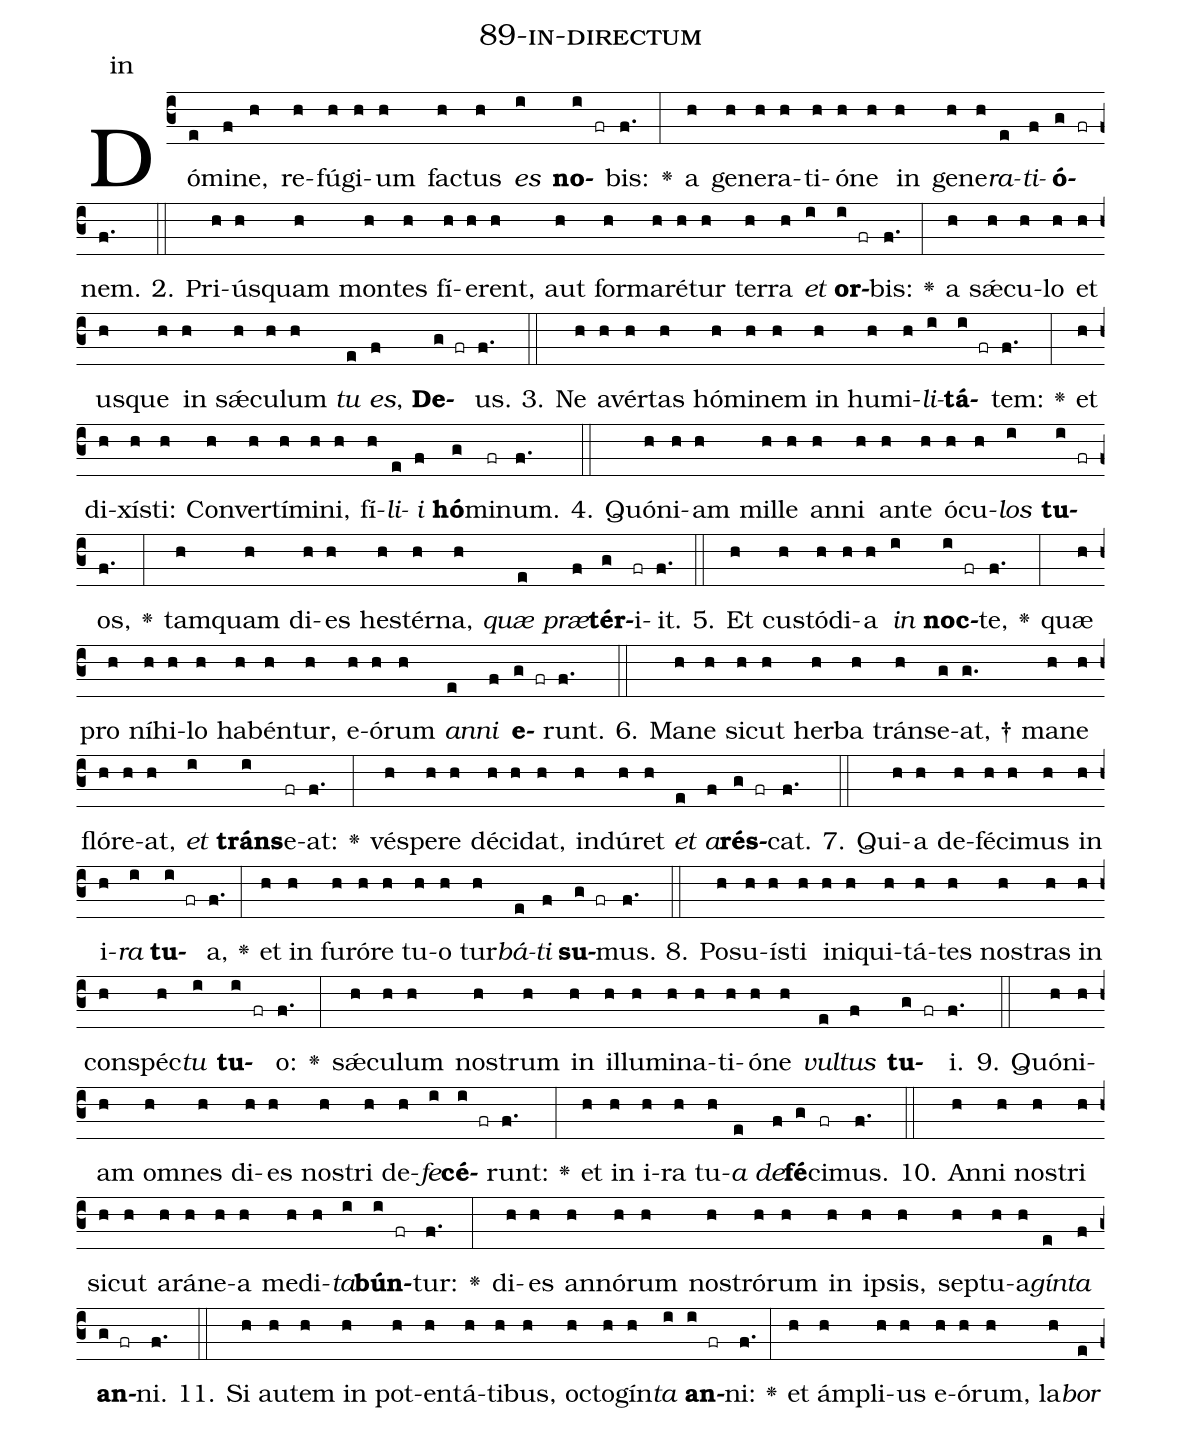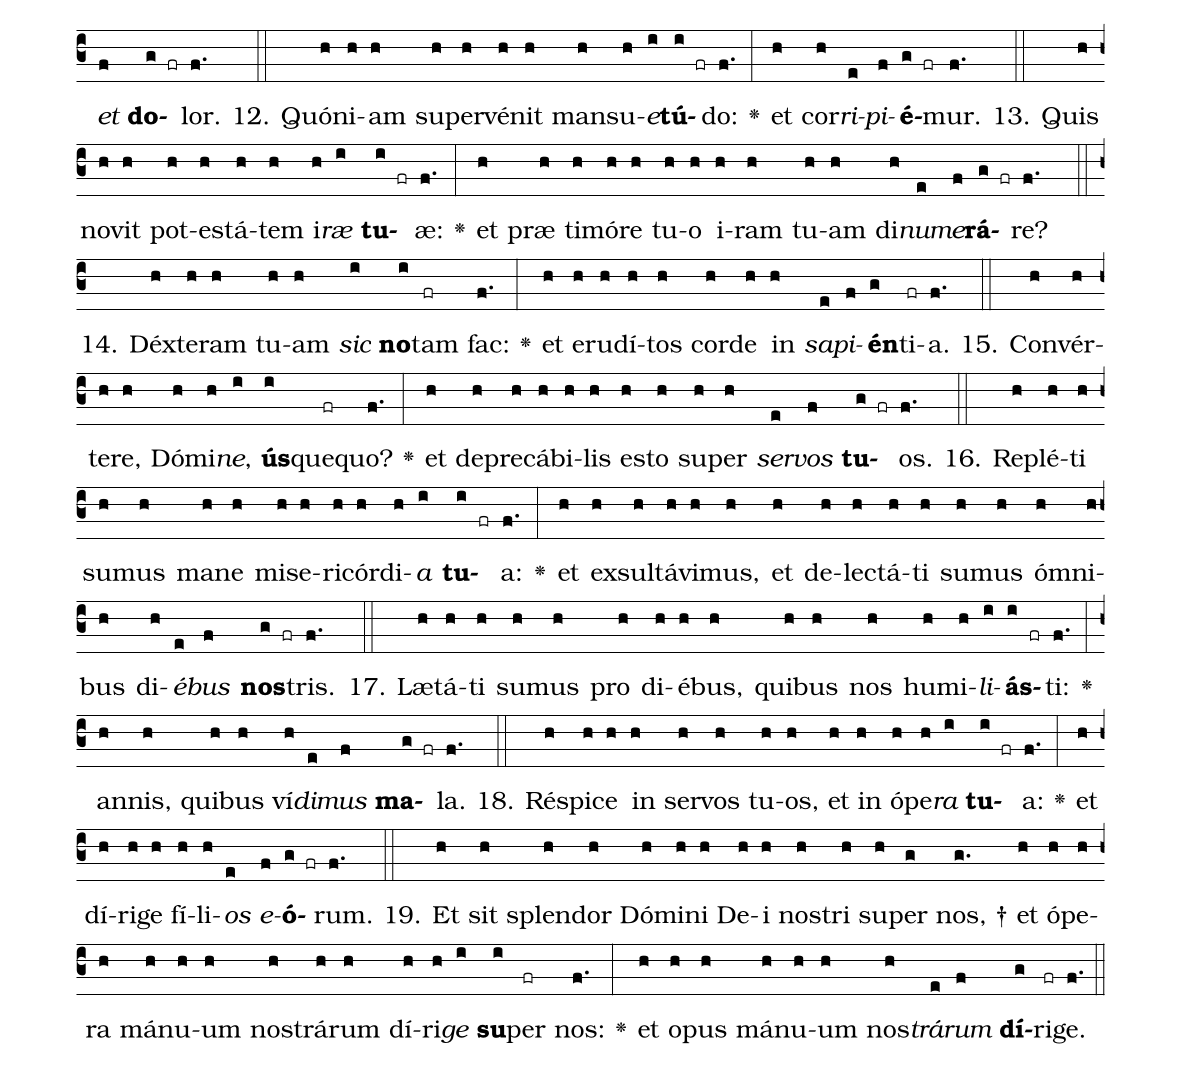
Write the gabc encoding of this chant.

name: 89-in-directum;
annotation: in;
%%
(c3)Dó(e)mi(f)ne,(h) re(h)fú(h)gi(h)um(h) fac(h)tus(h) <i>es</i>(i) <b>no</b>(i fr)bis:(f.) <v>\greheightstar</v>(:) a(h) ge(h)ne(h)ra(h)ti(h)ó(h)ne(h) in(h) ge(h)ne(h)<i>ra</i>(e)<i>ti</i>(f)<b>ó</b>(g fr)nem.(f.) (::)
2. Pri(h)ús(h)quam(h) mon(h)tes(h) fí(h)e(h)rent,(h) aut(h) for(h)ma(h)ré(h)tur(h) ter(h)ra(h) <i>et</i>(i) <b>or</b>(i fr)bis:(f.) <v>\greheightstar</v>(:) a(h) sǽ(h)cu(h)lo(h) et(h) us(h)que(h) in(h) sǽ(h)cu(h)lum(h) <i>tu</i>(e) <i>es</i>,(f) <b>De</b>(g fr)us.(f.) (::)
3. Ne(h) a(h)vér(h)tas(h) hó(h)mi(h)nem(h) in(h) hu(h)mi(h)<i>li</i>(i)<b>tá</b>(i fr)tem:(f.) <v>\greheightstar</v>(:) et(h) di(h)xís(h)ti:(h) Con(h)ver(h)tí(h)mi(h)ni,(h) fí(h)<i>li</i>(e)<i>i</i>(f) <b>hó</b>(g)mi(fr)num.(f.) (::)
4. Quón(h)i(h)am(h) mil(h)le(h) an(h)ni(h) an(h)te(h) ó(h)cu(h)<i>los</i>(i) <b>tu</b>(i fr)os,(f.) <v>\greheightstar</v>(:) tam(h)quam(h) di(h)es(h) hes(h)tér(h)na,(h) <i>quæ</i>(e) <i>præ</i>(f)<b>tér</b>(g)i(fr)it.(f.) (::)
5. Et(h) cus(h)tó(h)di(h)a(h) <i>in</i>(i) <b>noc</b>(i fr)te,(f.) <v>\greheightstar</v>(:) quæ(h) pro(h) ní(h)hi(h)lo(h) ha(h)bén(h)tur,(h) e(h)ó(h)rum(h) <i>an</i>(e)<i>ni</i>(f) <b>e</b>(g fr)runt.(f.) (::)
6. Ma(h)ne(h) sic(h)ut(h) her(h)ba(h) tráns(h)e(g)at, †(g.) ma(h)ne(h) fló(h)re(h)at,(h) <i>et</i>(i) <b>tráns</b>(i)e(fr)at:(f.) <v>\greheightstar</v>(:) vés(h)pe(h)re(h) dé(h)ci(h)dat,(h) in(h)dú(h)ret(h) <i>et</i>(e) <i>a</i>(f)<b>rés</b>(g fr)cat.(f.) (::)
7. Qui(h)a(h) de(h)fé(h)ci(h)mus(h) in(h) i(h)<i>ra</i>(i) <b>tu</b>(i fr)a,(f.) <v>\greheightstar</v>(:) et(h) in(h) fu(h)ró(h)re(h) tu(h)o(h) tur(h)<i>bá</i>(e)<i>ti</i>(f) <b>su</b>(g fr)mus.(f.) (::)
8. Po(h)su(h)ís(h)ti(h) in(h)i(h)qui(h)tá(h)tes(h) nos(h)tras(h) in(h) con(h)spéc(h)<i>tu</i>(i) <b>tu</b>(i fr)o:(f.) <v>\greheightstar</v>(:) sǽ(h)cu(h)lum(h) nos(h)trum(h) in(h) il(h)lu(h)mi(h)na(h)ti(h)ó(h)ne(h) <i>vul</i>(e)<i>tus</i>(f) <b>tu</b>(g fr)i.(f.) (::)
9. Quón(h)i(h)am(h) om(h)nes(h) di(h)es(h) nos(h)tri(h) de(h)<i>fe</i>(i)<b>cé</b>(i fr)runt:(f.) <v>\greheightstar</v>(:) et(h) in(h) i(h)ra(h) tu(h)<i>a</i>(e) <i>de</i>(f)<b>fé</b>(g)ci(fr)mus.(f.) (::)
10. An(h)ni(h) nos(h)tri(h) sic(h)ut(h) a(h)rá(h)ne(h)a(h) me(h)di(h)<i>ta</i>(i)<b>bún</b>(i fr)tur:(f.) <v>\greheightstar</v>(:) di(h)es(h) an(h)nó(h)rum(h) nos(h)tró(h)rum(h) in(h) ip(h)sis,(h) sep(h)tu(h)a(h)<i>gín</i>(e)<i>ta</i>(f) <b>an</b>(g fr)ni.(f.) (::)
11. Si(h) au(h)tem(h) in(h) pot(h)en(h)tá(h)ti(h)bus,(h) oc(h)to(h)gín(h)<i>ta</i>(i) <b>an</b>(i fr)ni:(f.) <v>\greheightstar</v>(:) et(h) ám(h)pli(h)us(h) e(h)ó(h)rum,(h) la(h)<i>bor</i>(e) <i>et</i>(f) <b>do</b>(g fr)lor.(f.) (::)
12. Quón(h)i(h)am(h) su(h)per(h)vé(h)nit(h) man(h)su(h)<i>e</i>(i)<b>tú</b>(i fr)do:(f.) <v>\greheightstar</v>(:) et(h) cor(h)<i>ri</i>(e)<i>pi</i>(f)<b>é</b>(g fr)mur.(f.) (::)
13. Quis(h) no(h)vit(h) pot(h)es(h)tá(h)tem(h) i(h)<i>ræ</i>(i) <b>tu</b>(i fr)æ:(f.) <v>\greheightstar</v>(:) et(h) præ(h) ti(h)mó(h)re(h) tu(h)o(h) i(h)ram(h) tu(h)am(h) di(h)<i>nu</i>(e)<i>me</i>(f)<b>rá</b>(g fr)re?(f.) (::)
14. Déx(h)te(h)ram(h) tu(h)am(h) <i>sic</i>(i) <b>no</b>(i)tam(fr) fac:(f.) <v>\greheightstar</v>(:) et(h) e(h)ru(h)dí(h)tos(h) cor(h)de(h) in(h) <i>sa</i>(e)<i>pi</i>(f)<b>én</b>(g)ti(fr)a.(f.) (::)
15. Con(h)vér(h)te(h)re,(h) Dó(h)mi(h)<i>ne</i>,(i) <b>ús</b>(i)que(fr)quo?(f.) <v>\greheightstar</v>(:) et(h) de(h)pre(h)cá(h)bi(h)lis(h) es(h)to(h) su(h)per(h) <i>ser</i>(e)<i>vos</i>(f) <b>tu</b>(g fr)os.(f.) (::)
16. Re(h)plé(h)ti(h) su(h)mus(h) ma(h)ne(h) mi(h)se(h)ri(h)cór(h)di(h)<i>a</i>(i) <b>tu</b>(i fr)a:(f.) <v>\greheightstar</v>(:) et(h) ex(h)sul(h)tá(h)vi(h)mus,(h) et(h) de(h)lec(h)tá(h)ti(h) su(h)mus(h) óm(h)ni(h)bus(h) di(h)<i>é</i>(e)<i>bus</i>(f) <b>nos</b>(g fr)tris.(f.) (::)
17. Læ(h)tá(h)ti(h) su(h)mus(h) pro(h) di(h)é(h)bus,(h) qui(h)bus(h) nos(h) hu(h)mi(h)<i>li</i>(i)<b>ás</b>(i fr)ti:(f.) <v>\greheightstar</v>(:) an(h)nis,(h) qui(h)bus(h) ví(h)<i>di</i>(e)<i>mus</i>(f) <b>ma</b>(g fr)la.(f.) (::)
18. Ré(h)spi(h)ce(h) in(h) ser(h)vos(h) tu(h)os,(h) et(h) in(h) ó(h)pe(h)<i>ra</i>(i) <b>tu</b>(i fr)a:(f.) <v>\greheightstar</v>(:) et(h) dí(h)ri(h)ge(h) fí(h)li(h)<i>os</i>(e) <i>e</i>(f)<b>ó</b>(g fr)rum.(f.) (::)
19. Et(h) sit(h) splen(h)dor(h) Dó(h)mi(h)ni(h) De(h)i(h) nos(h)tri(h) su(h)per(g) nos, †(g.) et(h) ó(h)pe(h)ra(h) má(h)nu(h)um(h) nos(h)trá(h)rum(h) dí(h)ri(h)<i>ge</i>(i) <b>su</b>(i)per(fr) nos:(f.) <v>\greheightstar</v>(:) et(h) o(h)pus(h) má(h)nu(h)um(h) nos(h)<i>trá</i>(e)<i>rum</i>(f) <b>dí</b>(g)ri(fr)ge.(f.) (::)
